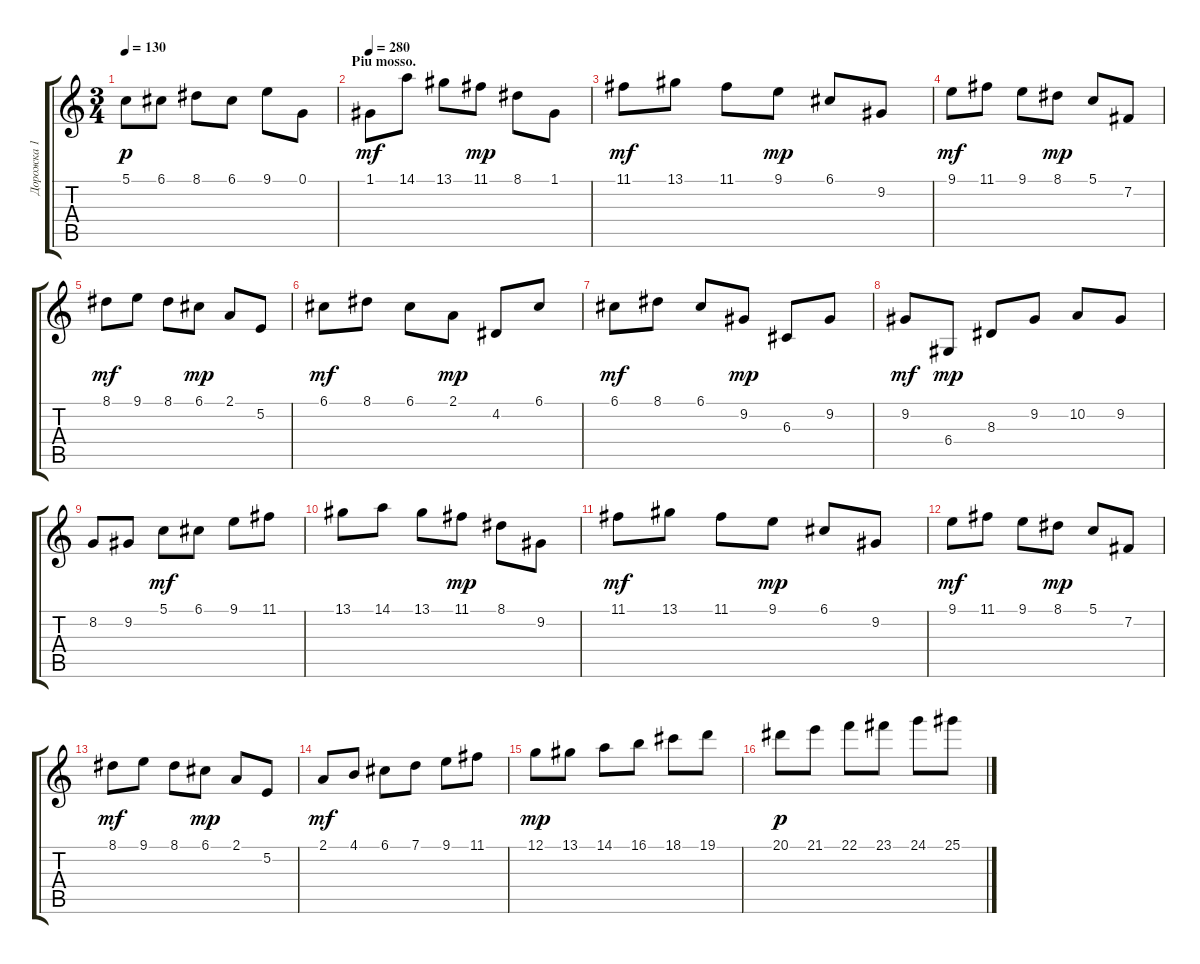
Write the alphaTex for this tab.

\track ("Дорожка 1" "Дорожка 1") {instrument acousticgrandpiano}
\staff {score tabs}
\tuning (G4 B3 G3 D3 A2 E2) {hide}
\ts (3 4)
\tempo 130
\clef g2
\ks c
5.1.8{dy p} 6.1.8 8.1.8 6.1.8 9.1.8 0.1.8 |
\section ("" "Piu mosso.")
\tempo 280
1.1.8{dy mf} 14.1.8 13.1.8 11.1.8{dy mp} 8.1.8 1.1.8 |
11.1.8{dy mf} 13.1.8 11.1.8 9.1.8{dy mp} 6.1.8 9.2.8 |
9.1.8{dy mf} 11.1.8 9.1.8 8.1.8{dy mp} 5.1.8 7.2.8 |
8.1.8{dy mf} 9.1.8 8.1.8 6.1.8{dy mp} 2.1.8 5.2.8 |
6.1.8{dy mf} 8.1.8 6.1.8 2.1.8{dy mp} 4.2.8 6.1.8 |
6.1.8{dy mf} 8.1.8 6.1.8 9.2.8{dy mp} 6.3.8 9.2.8 |
9.2.8{dy mf} 6.4.8{dy mp} 8.3.8 9.2.8 10.2.8 9.2.8 |
8.2.8 9.2.8 5.1.8{dy mf} 6.1.8 9.1.8 11.1.8 |
13.1.8 14.1.8 13.1.8 11.1.8{dy mp} 8.1.8 9.2.8 |
11.1.8{dy mf} 13.1.8 11.1.8 9.1.8{dy mp} 6.1.8 9.2.8 |
9.1.8{dy mf} 11.1.8 9.1.8 8.1.8{dy mp} 5.1.8 7.2.8 |
8.1.8{dy mf} 9.1.8 8.1.8 6.1.8{dy mp} 2.1.8 5.2.8 |
2.1.8{dy mf} 4.1.8 6.1.8 7.1.8 9.1.8 11.1.8 |
12.1.8{dy mp} 13.1.8 14.1.8 16.1.8 18.1.8 19.1.8 |
20.1.8{dy p} 21.1.8 22.1.8 23.1.8 24.1.8 25.1.8
